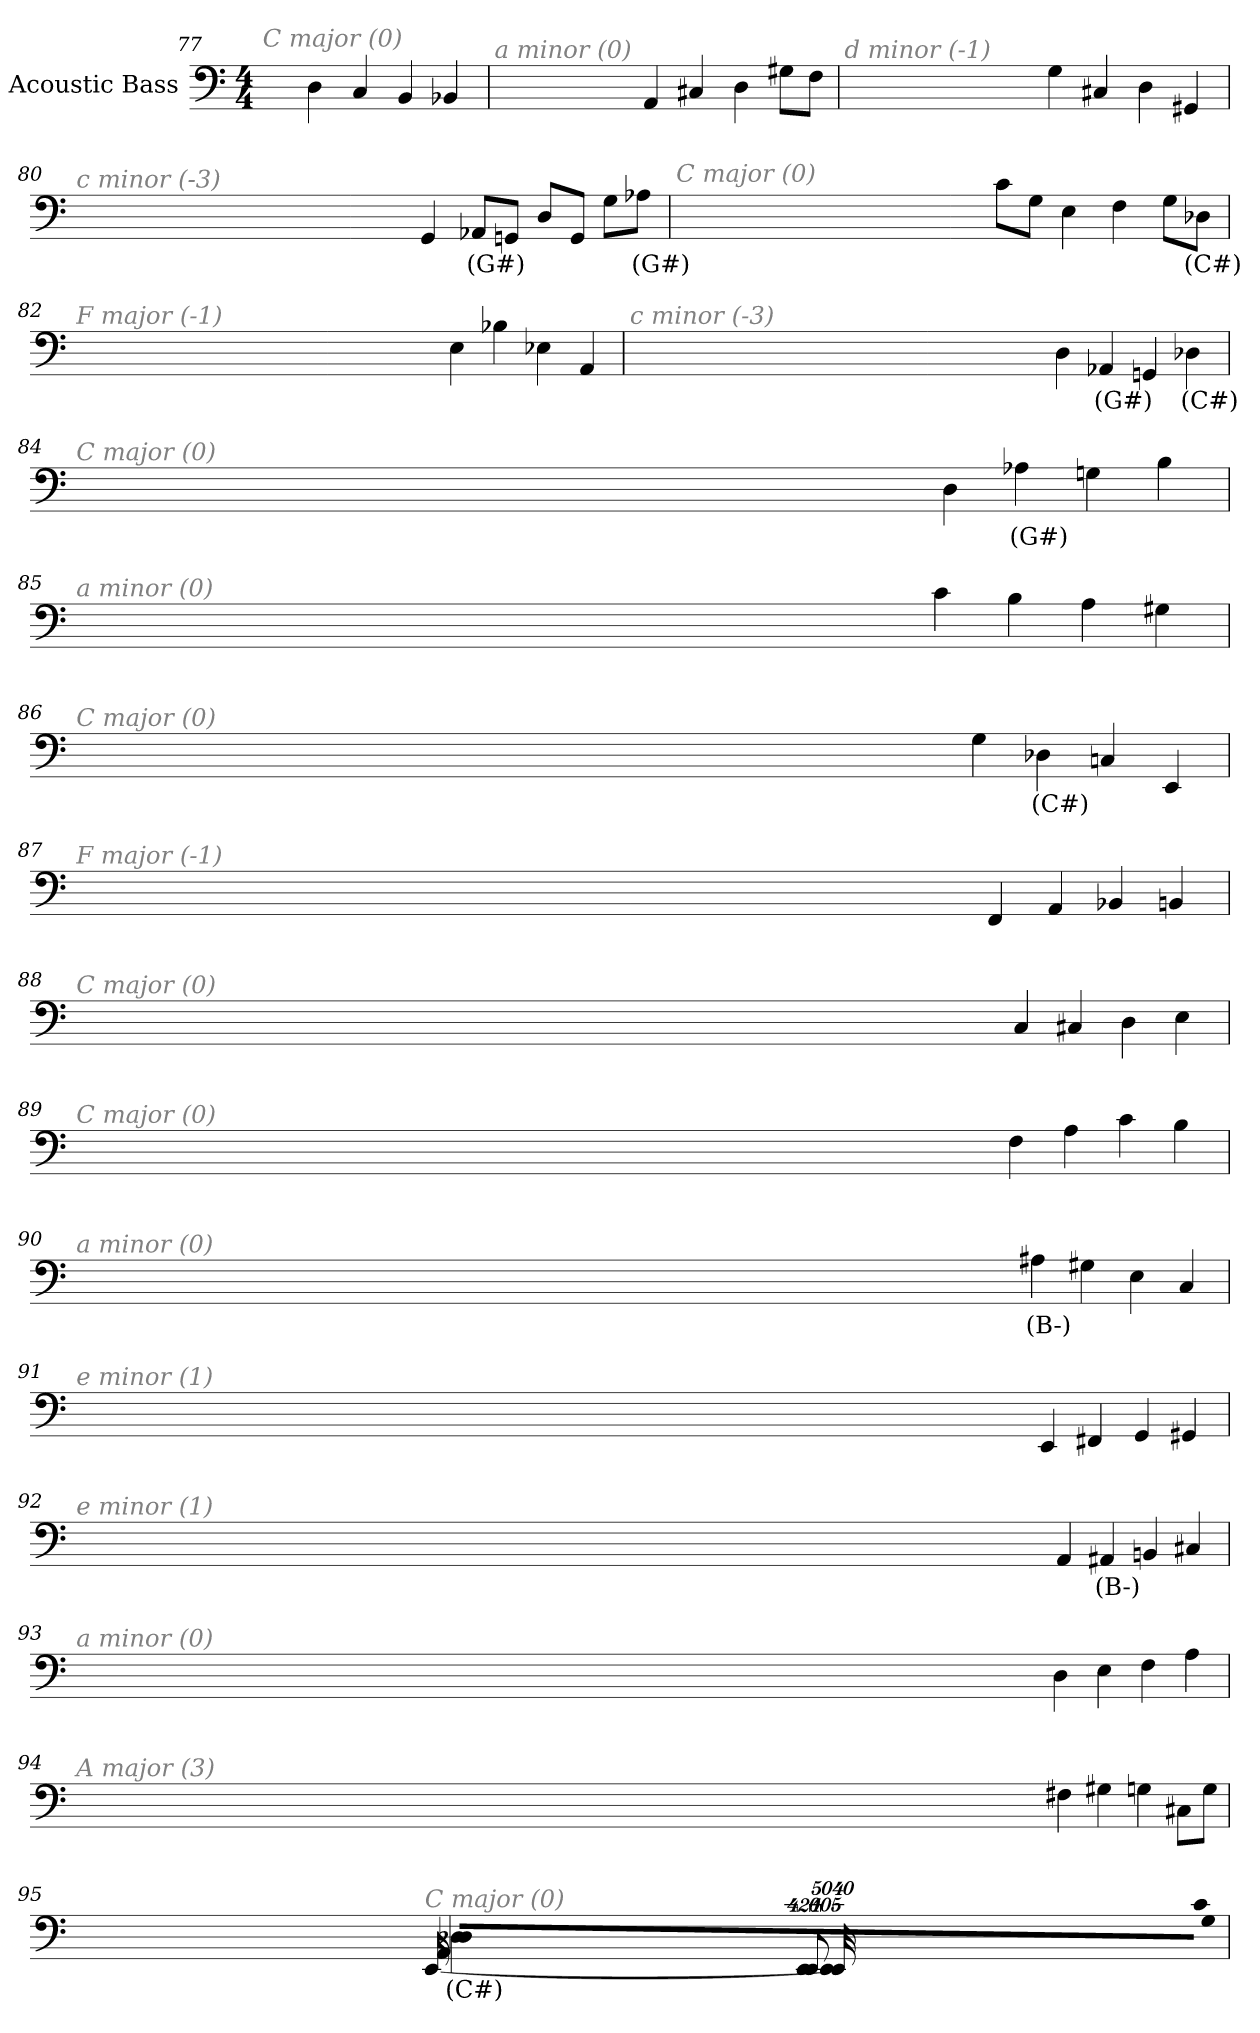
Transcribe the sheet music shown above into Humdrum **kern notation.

**kern	**text
*part1	*part1
*staff1	*staff1
*I"Acoustic Bass	*
*clefF4	*
*ITrd7c12	*
*k[]	*
*C:	*
*M4/4	*
=77	=77
!LO:TX:i:color=#808080:t=C major (0)	!
4DD	.
4CC	.
4BBB	.
4BBB-X	.
=78	=78
!LO:TX:i:color=#808080:t=a minor (0)	!
4AAA	.
4CC#X	.
4DD	.
8GG#XL	.
8FFJ	.
=79	=79
!LO:TX:i:color=#808080:t=d minor (-1)	!
4GG	.
4CC#X	.
4DD	.
4GGG#X	.
=80	=80
!LO:TX:i:color=#808080:t=c minor (-3)	!
4GGG	.
8AAA-XiL	(G#)
8GGGnJ	.
8DDL	.
8GGGJ	.
8GGL	.
8AA-XiJ	(G#)
=81	=81
!LO:TX:i:color=#808080:t=C major (0)	!
8CL	.
8GGJ	.
4EE	.
4FF	.
8GGL	.
8DD-XiJ	(C#)
=82	=82
!LO:TX:i:color=#808080:t=F major (-1)	!
4EE	.
4BB-X	.
4EE-X	.
4AAA	.
=83	=83
!LO:TX:i:color=#808080:t=c minor (-3)	!
4DD	.
4AAA-Xi	(G#)
4GGGn	.
4DD-Xi	(C#)
=84	=84
!LO:TX:i:color=#808080:t=C major (0)	!
4DD	.
4AA-Xi	(G#)
4GGn	.
4BB	.
=85	=85
!LO:TX:i:color=#808080:t=a minor (0)	!
4C	.
4BB	.
4AA	.
4GG#X	.
=86	=86
!LO:TX:i:color=#808080:t=C major (0)	!
4GG	.
4DD-Xi	(C#)
4CCn	.
4EEE	.
=87	=87
!LO:TX:i:color=#808080:t=F major (-1)	!
4FFF	.
4AAA	.
4BBB-X	.
4BBBn	.
=88	=88
!LO:TX:i:color=#808080:t=C major (0)	!
4CC	.
4CC#X	.
4DD	.
4EE	.
=89	=89
!LO:TX:i:color=#808080:t=C major (0)	!
4FF	.
4AA	.
4C	.
4BB	.
=90	=90
!LO:TX:i:color=#808080:t=a minor (0)	!
4AA#Xj	(B-)
4GG#X	.
4EE	.
4CC	.
=91	=91
!LO:TX:i:color=#808080:t=e minor (1)	!
4EEE	.
4FFF#X	.
4GGG	.
4GGG#X	.
=92	=92
!LO:TX:i:color=#808080:t=e minor (1)	!
4AAA	.
4AAA#Xi	(B-)
4BBBn	.
4CC#X	.
=93	=93
!LO:TX:i:color=#808080:t=a minor (0)	!
4DD	.
4EE	.
4FF	.
4AA	.
=94	=94
!LO:TX:i:color=#808080:t=A major (3)	!
4FF#X	.
4GG#X	.
4GGn	.
8CC#XL	.
8GGJ	.
=95	=95
!LO:TX:i:color=#808080:t=C major (0)	!
!LO:N:vis=8	!
40320%3347CL	.
!LO:N:vis=8	!
40320%3347GG	.
!LO:N:vis=8	!
40320%3347DDJ	.
!LO:N:vis=1024	!
[13440%13EEE	.
8EEE_	.
16EEE_	.
32EEE_	.
!LO:N:vis=1024%31	!
13440%407EEE]	.
4AAA	.
4DD-Xi	(C#)
=	=
*-	*-
